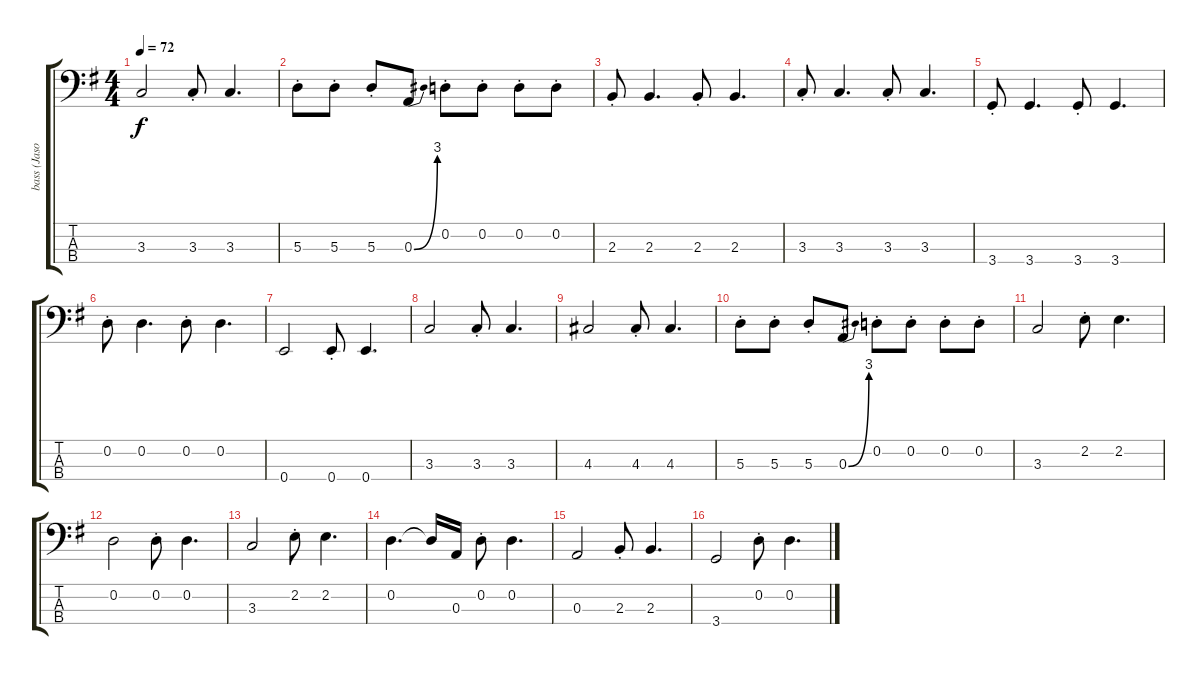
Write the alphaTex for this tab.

\track ("bass (Jason)" "bass (Jaso") {instrument electricbassfinger}
\staff {score tabs}
\tuning (G2 D2 A1 E1) {hide}
\ts (4 4)
\tempo 72
\clef f4
\ks g
3.3.2{dy f} 3.3{st}.8 3.3.4{d} |
5.3{st}.8 5.3{st}.8 5.3{st}.8 0.3{be (bend 0 0 60 12)}.8 0.2{st}.8 0.2{st}.8 0.2{st}.8 0.2{st}.8 |
2.3{st}.8 2.3.4{d} 2.3{st}.8 2.3.4{d} |
3.3{st}.8 3.3.4{d} 3.3{st}.8 3.3.4{d} |
3.4{st}.8 3.4.4{d} 3.4{st}.8 3.4.4{d} |
0.2{st}.8 0.2.4{d} 0.2{st}.8 0.2.4{d} |
0.4.2 0.4{st}.8 0.4.4{d} |
3.3.2 3.3{st}.8 3.3.4{d} |
4.3.2 4.3{st}.8 4.3.4{d} |
5.3{st}.8 5.3{st}.8 5.3{st}.8 0.3{be (bend 0 0 60 12)}.8 0.2{st}.8 0.2{st}.8 0.2{st}.8 0.2{st}.8 |
3.3.2 2.2{st}.8 2.2.4{d} |
0.2.2 0.2{st}.8 0.2.4{d} |
3.3.2 2.2{st}.8 2.2.4{d} |
0.2.4{d} 0.2{t}.16 0.3.16 0.2{st}.8 0.2.4{d} |
0.3.2 2.3{st}.8 2.3.4{d} |
3.4.2 0.2{st}.8 0.2.4{d}
